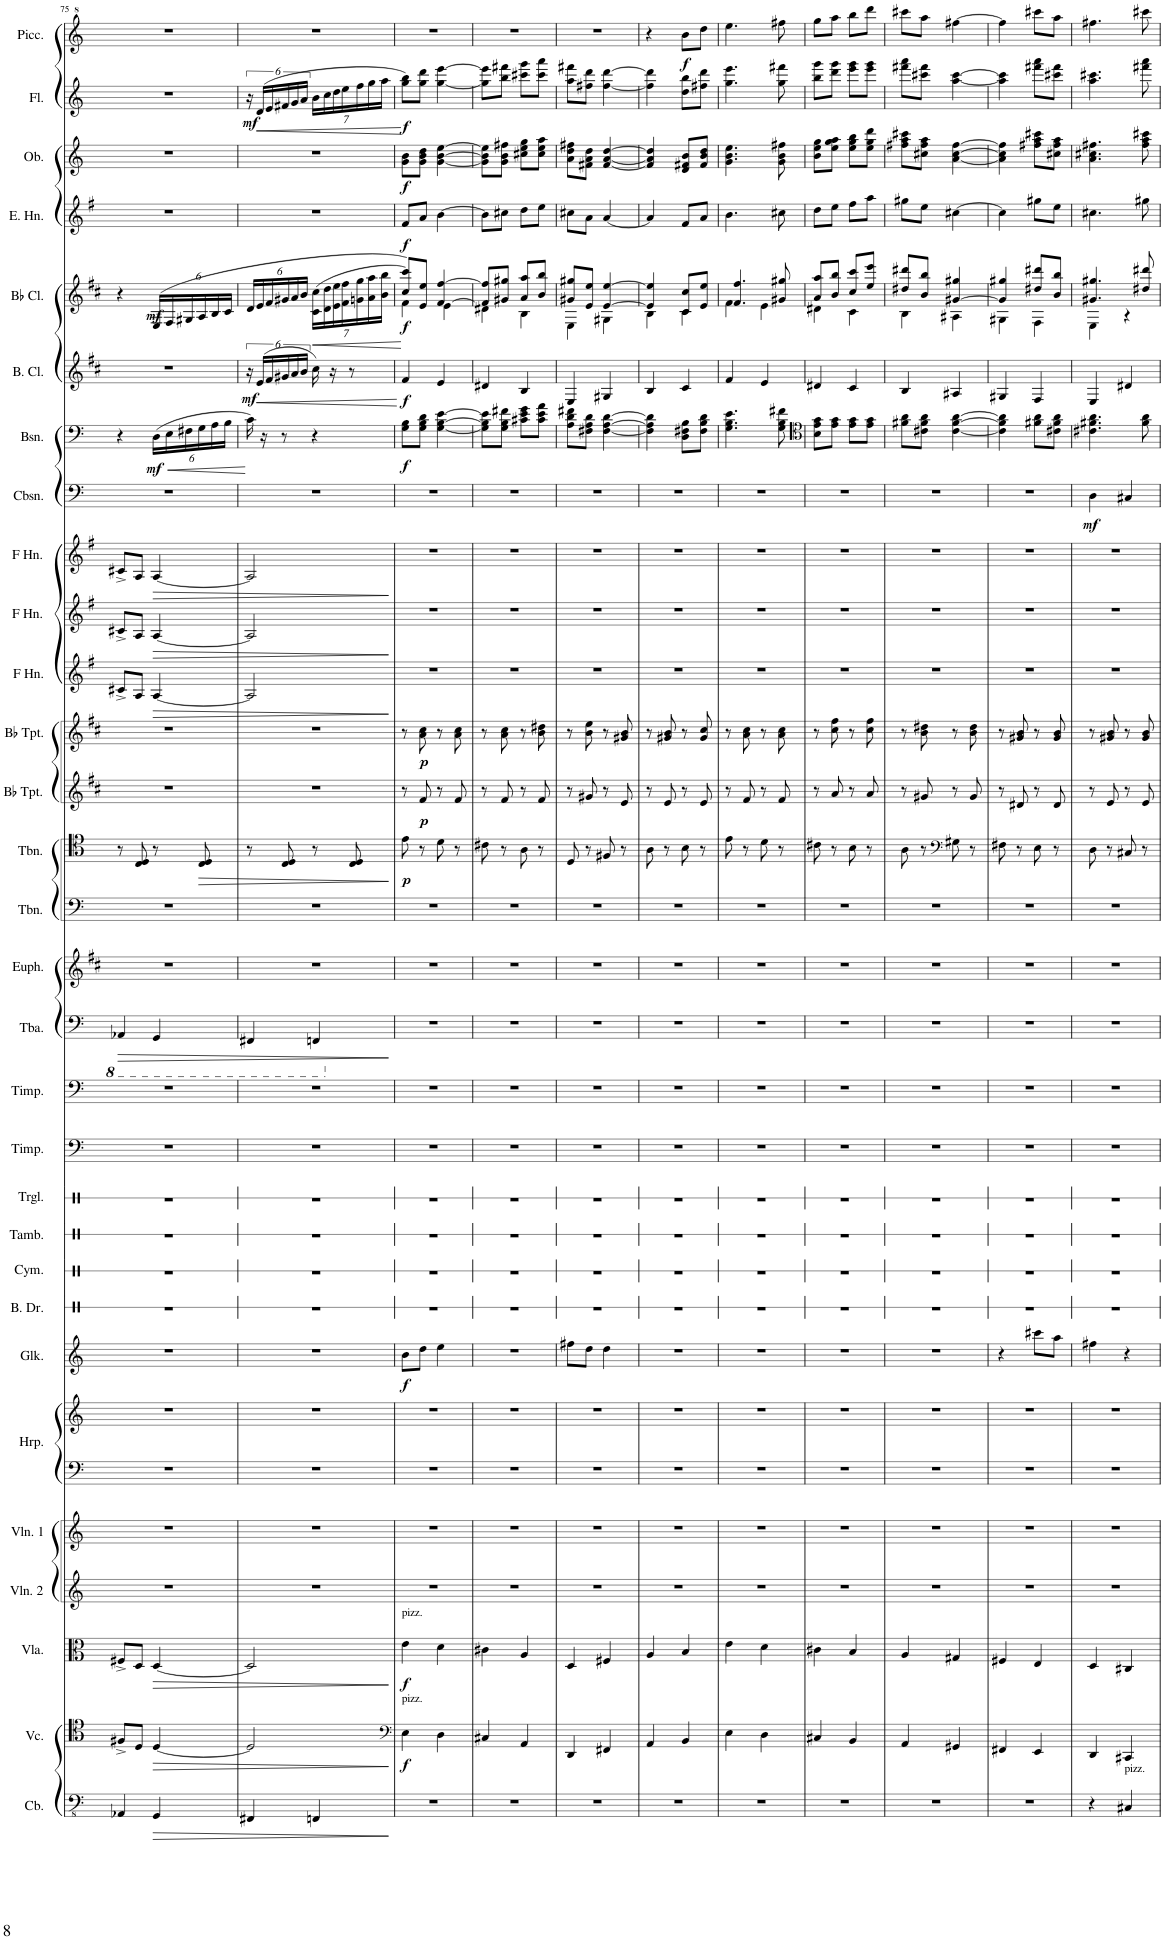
**kern	**dynam	**kern	**dynam	**kern	**dynam	**kern	**kern	**kern	**kern	**kern	**dynam	**kern	**kern	**kern	**kern	**kern	**kern	**kern	**dynam	**kern	**kern	**kern	**dynam	**kern	**dynam	**kern	**dynam	**kern	**dynam	**kern	**dynam	**kern	**dynam	**kern	**dynam	**kern	**dynam	**kern	**dynam	**kern	**dynam	**kern	**dynam	**kern	**dynam	**kern	**dynam	**kern	**dynam
*part30	*part30	*part29	*part29	*part28	*part28	*part27	*part26	*part25	*part25	*part24	*part24	*part23	*part22	*part21	*part20	*part19	*part18	*part17	*part17	*part16	*part15	*part14	*part14	*part13	*part13	*part12	*part12	*part11	*part11	*part10	*part10	*part9	*part9	*part8	*part8	*part7	*part7	*part6	*part6	*part5	*part5	*part4	*part4	*part3	*part3	*part2	*part2	*part1	*part1
*staff31	*staff31	*staff30	*staff30	*staff29	*staff29	*staff28	*staff27	*staff26	*staff25	*staff24	*staff24	*staff23	*staff22	*staff21	*staff20	*staff19	*staff18	*staff17	*staff17	*staff16	*staff15	*staff14	*staff14	*staff13	*staff13	*staff12	*staff12	*staff11	*staff11	*staff10	*staff10	*staff9	*staff9	*staff8	*staff8	*staff7	*staff7	*staff6	*staff6	*staff5	*staff5	*staff4	*staff4	*staff3	*staff3	*staff2	*staff2	*staff1	*staff1
*I"Contrabass	*	*I"Violoncellos	*	*I"Violas	*	*I"Violins 2	*I"Violins 1	*I"Harps	*	*I"Glockenspiel	*	*I"Bass Drum	*I"Cymbal	*I"Tambourine	*I"Triangle	*I"Timpani	*I"Timpani	*I"Tuba	*	*I"Euphonium	*I"Bass Trombone	*I"Tenor Trombones	*	*I"Bb Trumpet III IV	*	*I"Bb Trumpet I II	*	*I"F Horn V VI	*	*I"F Horn III IV	*	*I"F Horn I II	*	*I"Contrabassoon	*	*I"Bassoons	*	*I"Bass Clarinet	*	*I"Bb Clarinets	*	*I"English Horn	*	*I"Oboes	*	*I"Flutes	*	*I"Piccolos	*
*I'Cb.	*	*I'Vc.	*	*I'Vla.	*	*I'Vln. 2	*I'Vln. 1	*I'Hrp.	*	*I'Glk.	*	*I'B. Dr.	*I'Cym.	*I'Tamb.	*I'Trgl.	*I'Timp.	*I'Timp.	*I'Tba.	*	*I'Euph.	*I'Tbn.	*I'Tbn.	*	*I'Bb Tpt.	*	*I'Bb Tpt.	*	*I'F Hn.	*	*I'F Hn.	*	*I'F Hn.	*	*I'Cbsn.	*	*I'Bsn.	*	*I'B. Cl.	*	*I'Bb Cl.	*	*I'E. Hn.	*	*I'Ob.	*	*I'Fl.	*	*I'Picc.	*
!!LO:PB:g=z
*clefFv4	*	*clefC4	*	*clefC3	*	*clefG2	*clefG2	*clefF4	*clefG2	*clefG2	*	*clefX	*clefX	*clefX	*clefX	*clefF4	*clefF4	*clefF4	*	*clefG2	*clefF4	*clefC4	*	*clefG2	*	*clefG2	*	*clefG2	*	*clefG2	*	*clefG2	*	*clefF4	*	*clefF4	*	*clefG2	*	*clefG2	*	*clefG2	*	*clefG2	*	*clefG2	*	*clefG^2	*
*Trd7c12	*	*	*	*	*	*	*	*	*	*Trd-14c-24	*	*	*	*	*	*	*	*	*	*Trd8c14	*	*	*	*Trd1c2	*	*Trd1c2	*	*Trd4c7	*	*Trd4c7	*	*Trd4c7	*	*Trd7c12	*	*	*	*Trd8c14	*	*Trd1c2	*	*Trd4c7	*	*	*	*	*	*Trd-7c-12	*
*k[]	*	*k[]	*	*k[]	*	*k[]	*k[]	*k[]	*k[]	*k[]	*	*k[]	*k[]	*k[]	*k[]	*k[]	*k[]	*k[]	*	*k[f#c#]	*k[]	*k[]	*	*k[f#c#]	*	*k[f#c#]	*	*k[f#]	*	*k[f#]	*	*k[f#]	*	*k[]	*	*k[]	*	*k[f#c#]	*	*k[f#c#]	*	*k[f#]	*	*k[]	*	*k[]	*	*k[]	*
*M2/4	*	*M2/4	*	*M2/4	*	*M2/4	*M2/4	*M2/4	*M2/4	*M2/4	*	*M2/4	*M2/4	*M2/4	*M2/4	*M2/4	*M2/4	*M2/4	*	*M2/4	*M2/4	*M2/4	*	*M2/4	*	*M2/4	*	*M2/4	*	*M2/4	*	*M2/4	*	*M2/4	*	*M2/4	*	*M2/4	*	*M2/4	*	*M2/4	*	*M2/4	*	*M2/4	*	*M2/4	*
=75	=75	=75	=75	=75	=75	=75	=75	=75	=75	=75	=75	=75	=75	=75	=75	=75	=75	=75	=75	=75	=75	=75	=75	=75	=75	=75	=75	=75	=75	=75	=75	=75	=75	=75	=75	=75	=75	=75	=75	=75	=75	=75	=75	=75	=75	=75	=75	=75	=75
!	!	!	!	!	!	!	!	!	!	!	!	!	!	!	!	!	!	!	!LO:HP:b	!	!	!	!	!	!	!	!	!	!	!	!	!	!	!	!	!	!	!	!	!	!	!	!	!	!	!	!	!	!
4AAA-X/	.	8F#X^/L	.	8F#X^/L	.	2r	2r	2r	2r	2r	.	2r	2r	2r	2r	2r	2r	4AAA-X/	>	2r	2r	8r	.	2r	.	2r	.	8c#X^/L	.	8c#X^/L	.	8c#X^/L	.	2r	.	4r	.	2r	.	4r	.	2r	.	2r	.	2r	.	2r	.
.	.	8D/J	.	8D/J	.	.	.	.	.	.	.	.	.	.	.	.	.	.	.	.	.	8C/ 8D/	.	.	.	.	.	8A/J	.	8A/J	.	8A/J	.	.	.	.	.	.	.	.	.	.	.	.	.	.	.	.	.
!	!LO:HP:b	!	!LO:HP:b	!	!LO:HP:b	!	!	!	!	!	!	!	!	!	!	!	!	!	!	!	!	!	!	!	!	!	!	!	!LO:HP:b	!	!LO:HP:b	!	!LO:HP:b	!	!	!	!	!	!	!	!	!	!	!	!	!	!	!	!
*	*	*	*	*	*	*	*	*	*	*	*	*	*	*	*	*	*	*	*	*	*	*	*	*	*	*	*	*	*	*	*	*	*	*	*	*Xbrackettup	*	*	*	*	*	*	*	*	*	*	*	*	*
!	!	!	!	!	!	!	!	!	!	!	!	!	!	!	!	!	!	!	!	!	!	!	!	!	!	!	!	!	!	!	!	!	!	!	!	!	!LO:HP:b	!	!	!	!	!	!	!	!	!	!	!	!
*	*	*	*	*	*	*	*	*	*	*	*	*	*	*	*	*	*	*	*	*	*	*	*	*	*	*	*	*	*	*	*	*	*	*	*	*	*	*	*	*Xbrackettup	*	*	*	*	*	*	*	*	*
!	!	!	!	!	!	!	!	!	!	!	!	!	!	!	!	!	!	!	!	!	!	!	!	!	!	!	!	!	!	!	!	!	!	!	!	!	!LO:DY:n=1:b	!	!	!	!LO:DY:b	!	!	!	!	!	!	!	!
4GGG/	>	[4D/	>	[4D/	>	.	.	.	.	.	.	.	.	.	.	.	.	4GGG/	.	.	.	8r	.	.	.	.	.	[4A/	>	[4A/	>	[4A/	>	.	.	(24D\LL	< mf	.	.	(24E/LL	mf	.	.	.	.	.	.	.	.
.	.	.	.	.	.	.	.	.	.	.	.	.	.	.	.	.	.	.	.	.	.	.	.	.	.	.	.	.	.	.	.	.	.	.	.	24E\	.	.	.	24F#/	.	.	.	.	.	.	.	.	.
.	.	.	.	.	.	.	.	.	.	.	.	.	.	.	.	.	.	.	.	.	.	.	.	.	.	.	.	.	.	.	.	.	.	.	.	24F#X\	.	.	.	24G#X/	.	.	.	.	.	.	.	.	.
!	!	!	!	!	!	!	!	!	!	!	!	!	!	!	!	!	!	!	!	!	!	!	!LO:HP:b	!	!	!	!	!	!	!	!	!	!	!	!	!	!	!	!	!	!	!	!	!	!	!	!	!	!
.	.	.	.	.	.	.	.	.	.	.	.	.	.	.	.	.	.	.	.	.	.	8C/ 8D/	>	.	.	.	.	.	.	.	.	.	.	.	.	24G\	.	.	.	24A/	.	.	.	.	.	.	.	.	.
.	.	.	.	.	.	.	.	.	.	.	.	.	.	.	.	.	.	.	.	.	.	.	.	.	.	.	.	.	.	.	.	.	.	.	.	24A\	.	.	.	24B/	.	.	.	.	.	.	.	.	.
.	.	.	.	.	.	.	.	.	.	.	.	.	.	.	.	.	.	.	.	.	.	.	.	.	.	.	.	.	.	.	.	.	.	.	.	24B\JJ	.	.	.	24c#/JJ	.	.	.	.	.	.	.	.	.
=76	=76	=76	=76	=76	=76	=76	=76	=76	=76	=76	=76	=76	=76	=76	=76	=76	=76	=76	=76	=76	=76	=76	=76	=76	=76	=76	=76	=76	=76	=76	=76	=76	=76	=76	=76	=76	=76	=76	=76	=76	=76	=76	=76	=76	=76	=76	=76	=76	=76
!	!	!	!	!	!	!	!	!	!	!	!	!	!	!	!	!	!	!	!	!	!	!	!	!	!	!	!	!	!	!	!	!	!	!	!	!	!	!	!LO:DY:b	!	!	!	!	!	!	!	!LO:DY:b	!	!
4FFF#X/	.	2D/]	.	2D/]	.	2r	2r	2r	2r	2r	.	2r	2r	2r	2r	2r	2r	4FFF#X/	.	2r	2r	8r	.	2r	.	2r	.	2A/]	.	2A/]	.	2A/]	.	2r	.	16c\)	.	24r	mf	24d/LL	.	2r	.	2r	.	24r	mf	2r	.
!	!	!	!	!	!	!	!	!	!	!	!	!	!	!	!	!	!	!	!	!	!	!	!	!	!	!	!	!	!	!	!	!	!	!	!	!	!	!	!LO:HP:b	!	!	!	!	!	!	!	!LO:HP:b	!	!
.	.	.	.	.	.	.	.	.	.	.	.	.	.	.	.	.	.	.	.	.	.	.	.	.	.	.	.	.	.	.	.	.	.	.	.	.	.	(24e/LL	<	24e/	.	.	.	.	.	(24d/LL	<	.	.
.	.	.	.	.	.	.	.	.	.	.	.	.	.	.	.	.	.	.	.	.	.	.	.	.	.	.	.	.	.	.	.	.	.	.	.	16r	[	.	.	.	.	.	.	.	.	.	.	.	.
.	.	.	.	.	.	.	.	.	.	.	.	.	.	.	.	.	.	.	.	.	.	.	.	.	.	.	.	.	.	.	.	.	.	.	.	.	.	24f#/	.	24f#/	.	.	.	.	.	24e/	.	.	.
.	.	.	.	.	.	.	.	.	.	.	.	.	.	.	.	.	.	.	.	.	.	8C/ 8D/	.	.	.	.	.	.	.	.	.	.	.	.	.	8r	.	24g#X/	.	24g#X/	.	.	.	.	.	24f#X/	.	.	.
.	.	.	.	.	.	.	.	.	.	.	.	.	.	.	.	.	.	.	.	.	.	.	.	.	.	.	.	.	.	.	.	.	.	.	.	.	.	24a/	.	24a/	.	.	.	.	.	24g/	.	.	.
.	.	.	.	.	.	.	.	.	.	.	.	.	.	.	.	.	.	.	.	.	.	.	.	.	.	.	.	.	.	.	.	.	.	.	.	.	.	24b/JJ	.	24b/JJ	.	.	.	.	.	24a/JJ	.	.	.
!	!	!	!	!	!	!	!	!	!	!	!	!	!	!	!	!	!	!	!	!	!	!	!	!	!	!	!	!	!	!	!	!	!	!	!	!	!	!	!	!	!LO:HP:b	!	!	!	!	!	!	!	!
*	*	*	*	*	*	*	*	*	*	*	*	*	*	*	*	*	*	*	*	*	*	*	*	*	*	*	*	*	*	*	*	*	*	*	*	*	*	*	*	*	*	*	*	*	*	*Xbrackettup	*	*	*
4FFFn/	.	.	.	.	.	.	.	.	.	.	.	.	.	.	.	.	.	4FFFn/	.	.	.	8r	.	.	.	.	.	.	.	.	.	.	.	.	.	4r	.	16cc#\)	.	(28c#\ 28cc#\LL	<	.	.	.	.	28b\LL	.	.	.
.	.	.	.	.	.	.	.	.	.	.	.	.	.	.	.	.	.	.	.	.	.	.	.	.	.	.	.	.	.	.	.	.	.	.	.	.	.	.	.	28d\ 28dd\	.	.	.	.	.	28cc\	.	.	.
.	.	.	.	.	.	.	.	.	.	.	.	.	.	.	.	.	.	.	.	.	.	.	.	.	.	.	.	.	.	.	.	.	.	.	.	.	.	16r	.	.	.	.	.	.	.	.	.	.	.
.	.	.	.	.	.	.	.	.	.	.	.	.	.	.	.	.	.	.	.	.	.	.	.	.	.	.	.	.	.	.	.	.	.	.	.	.	.	.	.	28e\ 28ee\	.	.	.	.	.	28dd\	.	.	.
.	.	.	.	.	.	.	.	.	.	.	.	.	.	.	.	.	.	.	.	.	.	.	.	.	.	.	.	.	.	.	.	.	.	.	.	.	.	.	.	28f#\ 28ff#\	.	.	.	.	.	28ee\	.	.	.
.	.	.	.	.	.	.	.	.	.	.	.	.	.	.	.	.	.	.	.	.	.	8C/ 8D/	.	.	.	.	.	.	.	.	.	.	.	.	.	.	.	8r	.	.	.	.	.	.	.	.	.	.	.
.	.	.	.	.	.	.	.	.	.	.	.	.	.	.	.	.	.	.	.	.	.	.	.	.	.	.	.	.	.	.	.	.	.	.	.	.	.	.	.	28gn\ 28gg\	.	.	.	.	.	28ff\	.	.	.
.	.	.	.	.	.	.	.	.	.	.	.	.	.	.	.	.	.	.	.	.	.	.	.	.	.	.	.	.	.	.	.	.	.	.	.	.	.	.	.	28a\ 28aa\	.	.	.	.	.	28gg\	.	.	.
.	.	.	.	.	.	.	.	.	.	.	.	.	.	.	.	.	.	.	.	.	.	.	.	.	.	.	.	.	.	.	.	.	.	.	.	.	.	.	.	28b\ 28bb\JJ	.	.	.	.	.	28aa\JJ	.	.	.
.	]	.	]	.	]	.	.	.	.	.	.	.	.	.	.	.	.	.	]	.	.	.	]	.	.	.	.	.	]	.	]	.	]	.	.	.	.	.	[	.	.	.	.	.	.	.	.	.	.
=77	=77	=77	=77	=77	=77	=77	=77	=77	=77	=77	=77	=77	=77	=77	=77	=77	=77	=77	=77	=77	=77	=77	=77	=77	=77	=77	=77	=77	=77	=77	=77	=77	=77	=77	=77	=77	=77	=77	=77	=77	=77	=77	=77	=77	=77	=77	=77	=77	=77
*	*	*clefF4	*	*	*	*	*	*	*	*	*	*	*	*	*	*	*	*	*	*	*	*	*	*	*	*	*	*	*	*	*	*	*	*	*	*	*	*	*	*	*	*	*	*	*	*	*	*	*
*	*	*	*	*	*	*	*	*	*	*	*	*	*	*	*	*	*	*	*	*	*	*	*	*	*	*	*	*	*	*	*	*	*	*	*	*	*	*	*	*^	*	*	*	*	*	*	*	*	*
!	!	!	!	!LO:TX:a:t=pizz.	!	!	!	!	!	!	!	!	!	!	!	!	!	!	!	!	!	!	!	!	!	!	!	!	!	!	!	!	!	!	!	!	!	!	!	!	!	!	!	!	!	!	!	!	!	!
!	!	!LO:TX:a:t=pizz.	!	!	!	!	!	!	!	!	!	!	!	!	!	!	!	!	!	!	!	!	!	!	!	!	!	!	!	!	!	!	!	!	!	!	!	!	!	!	!	!	!	!	!	!	!	!	!	!
!	!	!	!LO:DY:b	!	!LO:DY:b	!	!	!	!	!	!LO:DY:b	!	!	!	!	!	!	!	!	!	!	!	!LO:DY:b	!	!	!	!	!	!	!	!	!	!	!	!	!	!LO:DY:b	!	!LO:DY:b	!	!	!LO:DY:b	!	!LO:DY:b	!	!LO:DY:b	!	!LO:DY:b	!	!
2r	.	4E\	f	4e\	f	2r	2r	2r	2r	8b\L	f	2r	2r	2r	2r	2r	2r	2r	.	2r	2r	8e\	p	8r	.	8r	.	2r	.	2r	.	2r	.	2r	.	8G\ 8B\L	f	4f#/	f	8cc#/ 8ccc#/L))	4f#\	f	8f#/L	f	8g\ 8b\L	f	8gg\ 8bb\L)	f	2r	.
!	!	!	!	!	!	!	!	!	!	!	!	!	!	!	!	!	!	!	!	!	!	!	!	!	!LO:DY:b	!	!LO:DY:b	!	!	!	!	!	!	!	!	!	!	!	!	!	!	!	!	!	!	!	!	!	!	!
.	.	.	.	.	.	.	.	.	.	8dd\J	.	.	.	.	.	.	.	.	.	.	.	8r	.	8f#/	p	8a\ 8cc#\	p	.	.	.	.	.	.	.	.	8G\ 8B\ 8d\J	.	.	.	8e/ 8ee/J	.	[	8a/J	.	8g\ 8b\ 8dd\J	.	8gg\ 8ddd\J	[	.	.
.	.	4D\	.	4d\	.	.	.	.	.	4ee\	.	.	.	.	.	.	.	.	.	.	.	8d\	.	8r	.	8r	.	.	.	.	.	.	.	.	.	[4G\ [4B\ [4e\	.	4e/	.	[4f#/ [4ff#/	4e\	.	[4b\	.	[4g\ [4b\ [4ee\	.	[4gg\ [4eee\	.	.	.
.	.	.	.	.	.	.	.	.	.	.	.	.	.	.	.	.	.	.	.	.	.	8r	.	8f#/	.	8a\ 8cc#\	.	.	.	.	.	.	.	.	.	.	.	.	.	.	.	.	.	.	.	.	.	.	.	.
=78	=78	=78	=78	=78	=78	=78	=78	=78	=78	=78	=78	=78	=78	=78	=78	=78	=78	=78	=78	=78	=78	=78	=78	=78	=78	=78	=78	=78	=78	=78	=78	=78	=78	=78	=78	=78	=78	=78	=78	=78	=78	=78	=78	=78	=78	=78	=78	=78	=78	=78
2r	.	4C#X/	.	4c#X\	.	2r	2r	2r	2r	2r	.	2r	2r	2r	2r	2r	2r	2r	.	2r	2r	8c#X\	.	8r	.	8r	.	2r	.	2r	.	2r	.	2r	.	8G\] 8B\] 8e\]L	.	4d#X/	.	8f#/] 8ff#/]L	4d#X\	.	8b\L]	.	8g\] 8b\] 8ee\]L	.	8gg\] 8eee\]L	.	2r	.
.	.	.	.	.	.	.	.	.	.	.	.	.	.	.	.	.	.	.	.	.	.	8r	.	8f#/	.	8a\ 8cc#\	.	.	.	.	.	.	.	.	.	8G\ 8B\ 8f#X\J	.	.	.	8g#X/ 8gg#X/J	.	.	8cc#X\J	.	8g\ 8b\ 8ff#X\J	.	8bb\ 8fff#X\J	.	.	.
.	.	4AA/	.	4A/	.	.	.	.	.	.	.	.	.	.	.	.	.	.	.	.	.	8A\	.	8r	.	8r	.	.	.	.	.	.	.	.	.	8c#X\ 8e\ 8g\L	.	4B/	.	8a/ 8aa/L	4B\	.	8dd\L	.	8cc#X\ 8ee\ 8gg\L	.	8ccc#X\ 8ggg\L	.	.	.
.	.	.	.	.	.	.	.	.	.	.	.	.	.	.	.	.	.	.	.	.	.	8r	.	8f#/	.	8b\ 8dd#X\	.	.	.	.	.	.	.	.	.	8c#\ 8e\ 8a\J	.	.	.	8b/ 8bb/J	.	.	8ee\J	.	8cc#\ 8ee\ 8aa\J	.	8ccc#\ 8aaa\J	.	.	.
=79	=79	=79	=79	=79	=79	=79	=79	=79	=79	=79	=79	=79	=79	=79	=79	=79	=79	=79	=79	=79	=79	=79	=79	=79	=79	=79	=79	=79	=79	=79	=79	=79	=79	=79	=79	=79	=79	=79	=79	=79	=79	=79	=79	=79	=79	=79	=79	=79	=79	=79
2r	.	4DD/	.	4D/	.	2r	2r	2r	2r	8ff#X\L	.	2r	2r	2r	2r	2r	2r	2r	.	2r	2r	8D/	.	8r	.	8r	.	2r	.	2r	.	2r	.	2r	.	8A\ 8d\ 8f#X\L	.	4E/	.	8g#X/ 8gg#X/L	4E\	.	8cc#X\L	.	8a\ 8dd\ 8ff#X\L	.	8aa\ 8fff#X\L	.	2r	.
.	.	.	.	.	.	.	.	.	.	8dd\J	.	.	.	.	.	.	.	.	.	.	.	8r	.	8g#X/	.	8b\ 8ee\	.	.	.	.	.	.	.	.	.	8F#X\ 8A\ 8d\J	.	.	.	8e/ 8ee/J	.	.	8a\J	.	8f#X\ 8a\ 8dd\J	.	8ff#X\ 8ddd\J	.	.	.
.	.	4FF#X/	.	4F#X/	.	.	.	.	.	4dd\	.	.	.	.	.	.	.	.	.	.	.	8F#X/	.	8r	.	8r	.	.	.	.	.	.	.	.	.	[4F#\ [4A\ [4d\	.	4G#X/	.	[4e/ [4ee/	4G#X\	.	[4a/	.	[4f#/ [4a/ [4dd/	.	[4ff#\ [4ddd\	.	.	.
.	.	.	.	.	.	.	.	.	.	.	.	.	.	.	.	.	.	.	.	.	.	8r	.	8e/	.	8g#X/ 8b/	.	.	.	.	.	.	.	.	.	.	.	.	.	.	.	.	.	.	.	.	.	.	.	.
=80	=80	=80	=80	=80	=80	=80	=80	=80	=80	=80	=80	=80	=80	=80	=80	=80	=80	=80	=80	=80	=80	=80	=80	=80	=80	=80	=80	=80	=80	=80	=80	=80	=80	=80	=80	=80	=80	=80	=80	=80	=80	=80	=80	=80	=80	=80	=80	=80	=80	=80
2r	.	4AA/	.	4A/	.	2r	2r	2r	2r	2r	.	2r	2r	2r	2r	2r	2r	2r	.	2r	2r	8A\	.	8r	.	8r	.	2r	.	2r	.	2r	.	2r	.	4F#\] 4A\] 4d\]	.	4B/	.	4e/] 4ee/]	4B\	.	4a/]	.	4f#/] 4a/] 4dd/]	.	4ff#\] 4ddd\]	.	4r	.
.	.	.	.	.	.	.	.	.	.	.	.	.	.	.	.	.	.	.	.	.	.	8r	.	8e/	.	8g#X/ 8b/	.	.	.	.	.	.	.	.	.	.	.	.	.	.	.	.	.	.	.	.	.	.	.	.
!	!	!	!	!	!	!	!	!	!	!	!	!	!	!	!	!	!	!	!	!	!	!	!	!	!	!	!	!	!	!	!	!	!	!	!	!	!	!	!	!	!	!	!	!	!	!	!	!	!	!LO:DY:b
.	.	4BB/	.	4B/	.	.	.	.	.	.	.	.	.	.	.	.	.	.	.	.	.	8B\	.	8r	.	8r	.	.	.	.	.	.	.	.	.	8D\ 8F#X\ 8B\L	.	4c#/	.	8c#/ 8cc#/L	4c#\	.	8f#/L	.	8d/ 8f#X/ 8b/L	.	8dd\ 8bb\L	.	8bb\L	f
.	.	.	.	.	.	.	.	.	.	.	.	.	.	.	.	.	.	.	.	.	.	8r	.	8e/	.	8g#/ 8cc#/	.	.	.	.	.	.	.	.	.	8F#\ 8B\ 8d\J	.	.	.	8e/ 8ee/J	.	.	8a/J	.	8f#/ 8b/ 8dd/J	.	8ff#X\ 8ddd\J	.	8ddd\J	.
=81	=81	=81	=81	=81	=81	=81	=81	=81	=81	=81	=81	=81	=81	=81	=81	=81	=81	=81	=81	=81	=81	=81	=81	=81	=81	=81	=81	=81	=81	=81	=81	=81	=81	=81	=81	=81	=81	=81	=81	=81	=81	=81	=81	=81	=81	=81	=81	=81	=81	=81
2r	.	4E\	.	4e\	.	2r	2r	2r	2r	2r	.	2r	2r	2r	2r	2r	2r	2r	.	2r	2r	8e\	.	8r	.	8r	.	2r	.	2r	.	2r	.	2r	.	4.G\ 4.B\ 4.e\	.	4f#/	.	4.f#/ 4.ff#/	4f#\	.	4.b\	.	4.g\ 4.b\ 4.ee\	.	4.gg\ 4.eee\	.	4.eee\	.
.	.	.	.	.	.	.	.	.	.	.	.	.	.	.	.	.	.	.	.	.	.	8r	.	8f#/	.	8a\ 8cc#\	.	.	.	.	.	.	.	.	.	.	.	.	.	.	.	.	.	.	.	.	.	.	.	.
.	.	4D\	.	4d\	.	.	.	.	.	.	.	.	.	.	.	.	.	.	.	.	.	8d\	.	8r	.	8r	.	.	.	.	.	.	.	.	.	.	.	4e/	.	.	4e\	.	.	.	.	.	.	.	.	.
.	.	.	.	.	.	.	.	.	.	.	.	.	.	.	.	.	.	.	.	.	.	8r	.	8f#/	.	8a\ 8cc#\	.	.	.	.	.	.	.	.	.	8G\ 8B\ 8f#X\	.	.	.	8g#X/ 8gg#X/	.	.	8cc#X\	.	8g\ 8b\ 8ff#X\	.	8gg\ 8fff#X\	.	8fff#X\	.
=82	=82	=82	=82	=82	=82	=82	=82	=82	=82	=82	=82	=82	=82	=82	=82	=82	=82	=82	=82	=82	=82	=82	=82	=82	=82	=82	=82	=82	=82	=82	=82	=82	=82	=82	=82	=82	=82	=82	=82	=82	=82	=82	=82	=82	=82	=82	=82	=82	=82	=82
*	*	*	*	*	*	*	*	*	*	*	*	*	*	*	*	*	*	*	*	*	*	*	*	*	*	*	*	*	*	*	*	*	*	*	*	*clefC4	*	*	*	*	*	*	*	*	*	*	*	*	*	*
2r	.	4C#X/	.	4c#X\	.	2r	2r	2r	2r	2r	.	2r	2r	2r	2r	2r	2r	2r	.	2r	2r	8c#X\	.	8r	.	8r	.	2r	.	2r	.	2r	.	2r	.	8B\ 8e\ 8g\L	.	4d#X/	.	8a/ 8aa/L	4d#X\	.	8dd\L	.	8b\ 8ee\ 8gg\L	.	8bb\ 8ggg\L	.	8ggg\L	.
.	.	.	.	.	.	.	.	.	.	.	.	.	.	.	.	.	.	.	.	.	.	8r	.	8a/	.	8cc#\ 8ff#\	.	.	.	.	.	.	.	.	.	8e\ 8g\J	.	.	.	8b/ 8bb/J	.	.	8ee\J	.	8ee\ 8gg\ 8aa\J	.	8ddd\ 8ggg\J	.	8aaa\J	.
.	.	4BB/	.	4B/	.	.	.	.	.	.	.	.	.	.	.	.	.	.	.	.	.	8B\	.	8r	.	8r	.	.	.	.	.	.	.	.	.	8e\ 8g\L	.	4c#/	.	8cc#/ 8ccc#/L	4c#\	.	8ff#\L	.	8ee\ 8gg\ 8bb\L	.	8eee\ 8ggg\L	.	8bbb\L	.
.	.	.	.	.	.	.	.	.	.	.	.	.	.	.	.	.	.	.	.	.	.	8r	.	8a/	.	8cc#\ 8ff#\	.	.	.	.	.	.	.	.	.	8e\ 8g\J	.	.	.	8ee/ 8eee/J	.	.	8aa\J	.	8ee\ 8gg\ 8ddd\J	.	8eee\ 8ggg\J	.	8dddd\J	.
=83	=83	=83	=83	=83	=83	=83	=83	=83	=83	=83	=83	=83	=83	=83	=83	=83	=83	=83	=83	=83	=83	=83	=83	=83	=83	=83	=83	=83	=83	=83	=83	=83	=83	=83	=83	=83	=83	=83	=83	=83	=83	=83	=83	=83	=83	=83	=83	=83	=83	=83
2r	.	4AA/	.	4A/	.	2r	2r	2r	2r	2r	.	2r	2r	2r	2r	2r	2r	2r	.	2r	2r	8A\	.	8r	.	8r	.	2r	.	2r	.	2r	.	2r	.	8f#X\ 8a\L	.	4B/	.	8dd#X/ 8ddd#X/L	4B\	.	8gg#X\L	.	8ff#X\ 8aa\ 8ccc#X\L	.	8fff#X\ 8aaa\L	.	8cccc#X\L	.
.	.	.	.	.	.	.	.	.	.	.	.	.	.	.	.	.	.	.	.	.	.	8r	.	8g#X/	.	8b\ 8dd#X\	.	.	.	.	.	.	.	.	.	8c#X\ 8f#\ 8a\J	.	.	.	8b/ 8bb/J	.	.	8ee\J	.	8cc#X\ 8ff#\ 8aa\J	.	8ccc#X\ 8fff#\J	.	8aaa\J	.
*	*	*	*	*	*	*	*	*	*	*	*	*	*	*	*	*	*	*	*	*	*	*clefF4	*	*	*	*	*	*	*	*	*	*	*	*	*	*	*	*	*	*	*	*	*	*	*	*	*	*	*	*
.	.	4GG#X/	.	4G#X/	.	.	.	.	.	.	.	.	.	.	.	.	.	.	.	.	.	8G#X\	.	8r	.	8r	.	.	.	.	.	.	.	.	.	[4c#\ [4f#\ [4a\	.	4A#X/	.	[4g#X/ 4gg#X/	4A#X\	.	[4cc#X\	.	[4a\ [4cc#\ [4ff#\	.	[4aa\ [4ccc#\	.	[4fff#X\	.
.	.	.	.	.	.	.	.	.	.	.	.	.	.	.	.	.	.	.	.	.	.	8r	.	8g#/	.	8b\ 8dd#\	.	.	.	.	.	.	.	.	.	.	.	.	.	.	.	.	.	.	.	.	.	.	.	.
=84	=84	=84	=84	=84	=84	=84	=84	=84	=84	=84	=84	=84	=84	=84	=84	=84	=84	=84	=84	=84	=84	=84	=84	=84	=84	=84	=84	=84	=84	=84	=84	=84	=84	=84	=84	=84	=84	=84	=84	=84	=84	=84	=84	=84	=84	=84	=84	=84	=84	=84
2r	.	4FF#X/	.	4F#X/	.	2r	2r	2r	2r	4r	.	2r	2r	2r	2r	2r	2r	2r	.	2r	2r	8F#X\	.	8r	.	8r	.	2r	.	2r	.	2r	.	2r	.	4c#\] 4f#\] 4a\]	.	4G#X/	.	4g#/] 4gg#X/	4G#X\	.	4cc#\]	.	4a\] 4cc#\] 4ff#\]	.	4aa\] 4ccc#\]	.	4fff#\]	.
.	.	.	.	.	.	.	.	.	.	.	.	.	.	.	.	.	.	.	.	.	.	8r	.	8d#X/	.	8g#X/ 8b/	.	.	.	.	.	.	.	.	.	.	.	.	.	.	.	.	.	.	.	.	.	.	.	.
.	.	4EE/	.	4E/	.	.	.	.	.	8ccc#X\L	.	.	.	.	.	.	.	.	.	.	.	8E\	.	8r	.	8r	.	.	.	.	.	.	.	.	.	8f#X\ 8a\L	.	4F#/	.	8dd#X/ 8ddd#X/L	4F#\	.	8gg#X\L	.	8ff#X\ 8aa\ 8ccc#X\L	.	8fff#X\ 8aaa\L	.	8cccc#X\L	.
.	.	.	.	.	.	.	.	.	.	8aa\J	.	.	.	.	.	.	.	.	.	.	.	8r	.	8d#/	.	8g#/ 8b/	.	.	.	.	.	.	.	.	.	8c#X\ 8f#\ 8a\J	.	.	.	8b/ 8bb/J	.	.	8ee\J	.	8cc#X\ 8ff#\ 8aa\J	.	8ccc#X\ 8fff#\J	.	8aaa\J	.
=85	=85	=85	=85	=85	=85	=85	=85	=85	=85	=85	=85	=85	=85	=85	=85	=85	=85	=85	=85	=85	=85	=85	=85	=85	=85	=85	=85	=85	=85	=85	=85	=85	=85	=85	=85	=85	=85	=85	=85	=85	=85	=85	=85	=85	=85	=85	=85	=85	=85	=85
!	!	!	!	!	!	!	!	!	!	!	!	!	!	!	!	!	!	!	!	!	!	!	!	!	!	!	!	!	!	!	!	!	!	!	!LO:DY:b	!	!	!	!	!	!	!	!	!	!	!	!	!	!	!
4r	.	4DD/	.	4D/	.	2r	2r	2r	2r	4ff#X\	.	2r	2r	2r	2r	2r	2r	2r	.	2r	2r	8D\	.	8r	.	8r	.	2r	.	2r	.	2r	.	4D\	mf	4.c#X\ 4.f#X\ 4.a\	.	4E/	.	4.g#X/ 4.gg#X/	4E\	.	4.cc#X\	.	4.a\ 4.cc#X\ 4.ff#X\	.	4.aa\ 4.ccc#X\	.	4.fff#X\	.
.	.	.	.	.	.	.	.	.	.	.	.	.	.	.	.	.	.	.	.	.	.	8r	.	8e/	.	8g#X/ 8b/	.	.	.	.	.	.	.	.	.	.	.	.	.	.	.	.	.	.	.	.	.	.	.	.
!LO:TX:a:t=pizz.	!	!	!	!	!	!	!	!	!	!	!	!	!	!	!	!	!	!	!	!	!	!	!	!	!	!	!	!	!	!	!	!	!	!	!	!	!	!	!	!	!	!	!	!	!	!	!	!	!	!
4CC#X/	.	4CC#X/	.	4C#X/	.	.	.	.	.	4r	.	.	.	.	.	.	.	.	.	.	.	8C#X/	.	8r	.	8r	.	.	.	.	.	.	.	4C#X/	.	.	.	4d#X/	.	.	4r	.	.	.	.	.	.	.	.	.
.	.	.	.	.	.	.	.	.	.	.	.	.	.	.	.	.	.	.	.	.	.	8r	.	8e/	.	8g#/ 8b/	.	.	.	.	.	.	.	.	.	8f#\ 8a\	.	.	.	8dd#X/ 8ddd#X/	.	.	8gg#X\	.	8ff#\ 8aa\ 8ccc#X\	.	8fff#X\ 8aaa\	.	8cccc#X\	.
*	*	*	*	*	*	*	*	*	*	*	*	*	*	*	*	*	*	*	*	*	*	*	*	*	*	*	*	*	*	*	*	*	*	*	*	*	*	*	*	*v	*v	*	*	*	*	*	*	*	*	*
=	=	=	=	=	=	=	=	=	=	=	=	=	=	=	=	=	=	=	=	=	=	=	=	=	=	=	=	=	=	=	=	=	=	=	=	=	=	=	=	=	=	=	=	=	=	=	=	=	=
*-	*-	*-	*-	*-	*-	*-	*-	*-	*-	*-	*-	*-	*-	*-	*-	*-	*-	*-	*-	*-	*-	*-	*-	*-	*-	*-	*-	*-	*-	*-	*-	*-	*-	*-	*-	*-	*-	*-	*-	*-	*-	*-	*-	*-	*-	*-	*-	*-	*-
